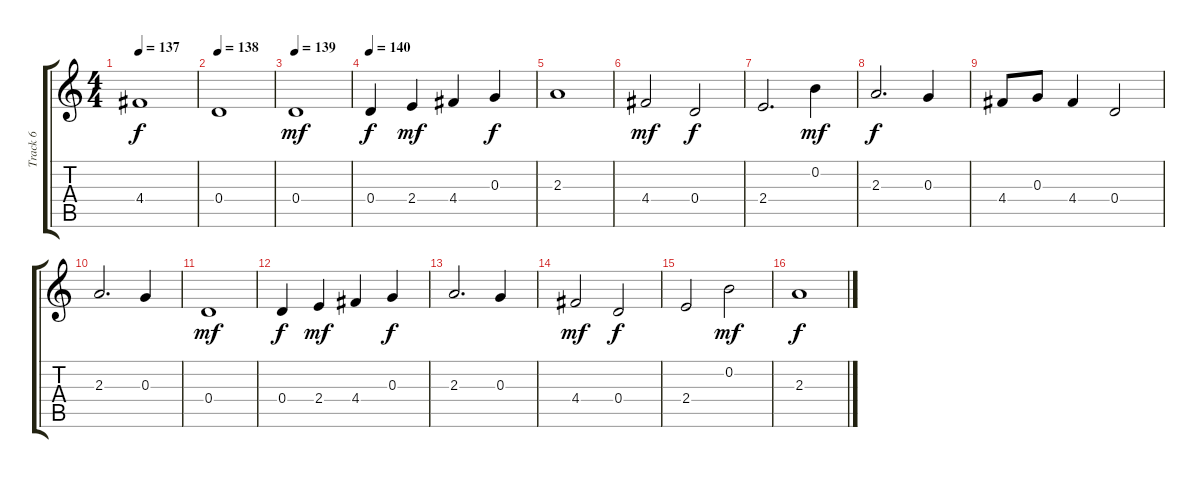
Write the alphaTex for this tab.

\track ("Track 6" "Track 6") {instrument contrabass}
\staff {score tabs}
\tuning (E4 B3 G3 D3 A2 E2) {hide}
\ts (4 4)
\tempo 137
\clef g2
\ks c
4.4.1{dy f} |
\tempo 138
0.4.1 |
\tempo 139
0.4.1{dy mf} |
\tempo 140
0.4.4{dy f} 2.4.4{dy mf} 4.4.4 0.3.4{dy f} |
2.3.1 |
4.4.2{dy mf} 0.4.2{dy f} |
2.4.2{d} 0.2.4{dy mf} |
2.3.2{d dy f} 0.3.4 |
4.4.8 0.3.8 4.4.4 0.4.2 |
2.3.2{d} 0.3.4 |
0.4.1{dy mf} |
0.4.4{dy f} 2.4.4{dy mf} 4.4.4 0.3.4{dy f} |
2.3.2{d} 0.3.4 |
4.4.2{dy mf} 0.4.2{dy f} |
2.4.2 0.2.2{dy mf} |
2.3.1{dy f}
